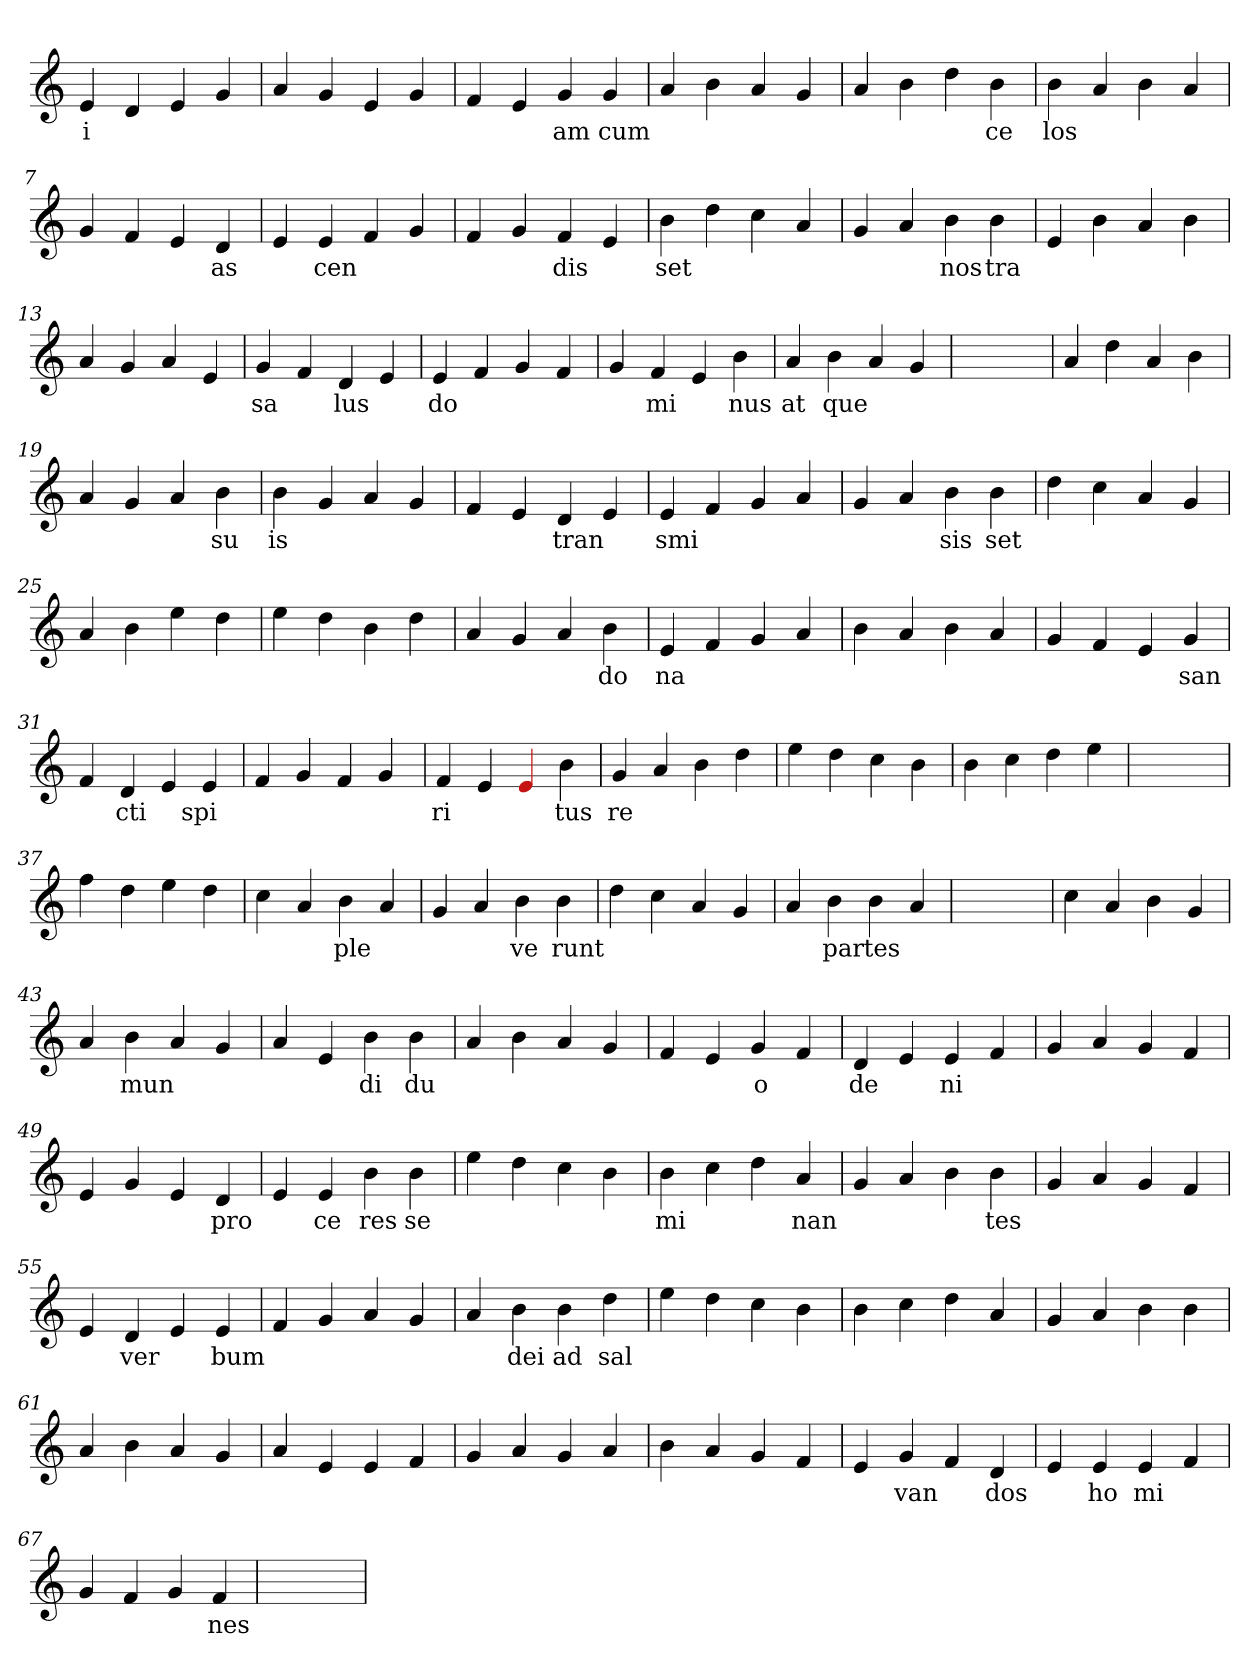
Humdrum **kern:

**kern	**text
*part1	*part1
*staff1	*staff1
*clefG2	*
=1	=1
4e	i
4d	.
4e	.
4g	.
=2	=2
4a	.
4g	.
4e	.
4g	.
=3	=3
4f	.
4e	.
4g	am
4g	cum
=4	=4
4a	.
4b	.
4a	.
4g	.
=5	=5
4a	.
4b	.
4dd	.
4b	ce
=6	=6
4b	los
4a	.
4b	.
4a	.
=7	=7
4g	.
4f	.
4e	.
4d	as
=8	=8
4e	.
4e	cen
4f	.
4g	.
=9	=9
4f	.
4g	.
4f	dis
4e	.
=10	=10
4b	set
4dd	.
4cc	.
4a	.
=11	=11
4g	.
4a	.
4b	nos
4b	tra
=12	=12
4e	.
4b	.
4a	.
4b	.
=13	=13
4a	.
4g	.
4a	.
4e	.
=14	=14
4g	sa
4f	.
4d	lus
4e	.
=15	=15
4e	do
4f	.
4g	.
4f	.
=16	=16
4g	.
4f	mi
4e	.
4b	nus
=17	=17
4a	at
4b	que
4a	.
4g	.
=18	=18
1ryy	.
=18	=18
4a	.
4dd	.
4a	.
4b	.
=19	=19
4a	.
4g	.
4a	.
4b	su
=20	=20
4b	is
4g	.
4a	.
4g	.
=21	=21
4f	.
4e	.
4d	tran
4e	.
=22	=22
4e	smi
4f	.
4g	.
4a	.
=23	=23
4g	.
4a	.
4b	sis
4b	set
=24	=24
4dd	.
4cc	.
4a	.
4g	.
=25	=25
4a	.
4b	.
4ee	.
4dd	.
=26	=26
4ee	.
4dd	.
4b	.
4dd	.
=27	=27
4a	.
4g	.
4a	.
4b	do
=28	=28
4e	na
4f	.
4g	.
4a	.
=29	=29
4b	.
4a	.
4b	.
4a	.
=30	=30
4g	.
4f	.
4e	.
4g	san
=31	=31
4f	.
4d	cti
4e	.
4e	spi
=32	=32
4f	.
4g	.
4f	.
4g	.
=33	=33
4f	ri
4e	.
4Re	.
4b	tus
=34	=34
4g	re
4a	.
4b	.
4dd	.
=35	=35
4ee	.
4dd	.
4cc	.
4b	.
=36	=36
4b	.
4cc	.
4dd	.
4ee	.
=37	=37
1ryy	.
=37	=37
4ff	.
4dd	.
4ee	.
4dd	.
=38	=38
4cc	.
4a	.
4b	ple
4a	.
=39	=39
4g	.
4a	.
4b	ve
4b	runt
=40	=40
4dd	.
4cc	.
4a	.
4g	.
=41	=41
4a	.
4b	par
4b	tes
4a	.
=42	=42
1ryy	.
=42	=42
4cc	.
4a	.
4b	.
4g	.
=43	=43
4a	.
4b	mun
4a	.
4g	.
=44	=44
4a	.
4e	.
4b	di
4b	du
=45	=45
4a	.
4b	.
4a	.
4g	.
=46	=46
4f	.
4e	.
4g	o
4f	.
=47	=47
4d	de
4e	.
4e	ni
4f	.
=48	=48
4g	.
4a	.
4g	.
4f	.
=49	=49
4e	.
4g	.
4e	.
4d	pro
=50	=50
4e	.
4e	ce
4b	res
4b	se
=51	=51
4ee	.
4dd	.
4cc	.
4b	.
=52	=52
4b	mi
4cc	.
4dd	.
4a	nan
=53	=53
4g	.
4a	.
4b	.
4b	tes
=54	=54
4g	.
4a	.
4g	.
4f	.
=55	=55
4e	.
4d	ver
4e	.
4e	bum
=56	=56
4f	.
4g	.
4a	.
4g	.
=57	=57
4a	.
4b	dei
4b	ad
4dd	sal
=58	=58
4ee	.
4dd	.
4cc	.
4b	.
=59	=59
4b	.
4cc	.
4dd	.
4a	.
=60	=60
4g	.
4a	.
4b	.
4b	.
=61	=61
4a	.
4b	.
4a	.
4g	.
=62	=62
4a	.
4e	.
4e	.
4f	.
=63	=63
4g	.
4a	.
4g	.
4a	.
=64	=64
4b	.
4a	.
4g	.
4f	.
=65	=65
4e	.
4g	van
4f	.
4d	dos
=66	=66
4e	.
4e	ho
4e	mi
4f	.
=67	=67
4g	.
4f	.
4g	.
4f	nes
=68	=68
1ryy	.
=	=
*-	*-
